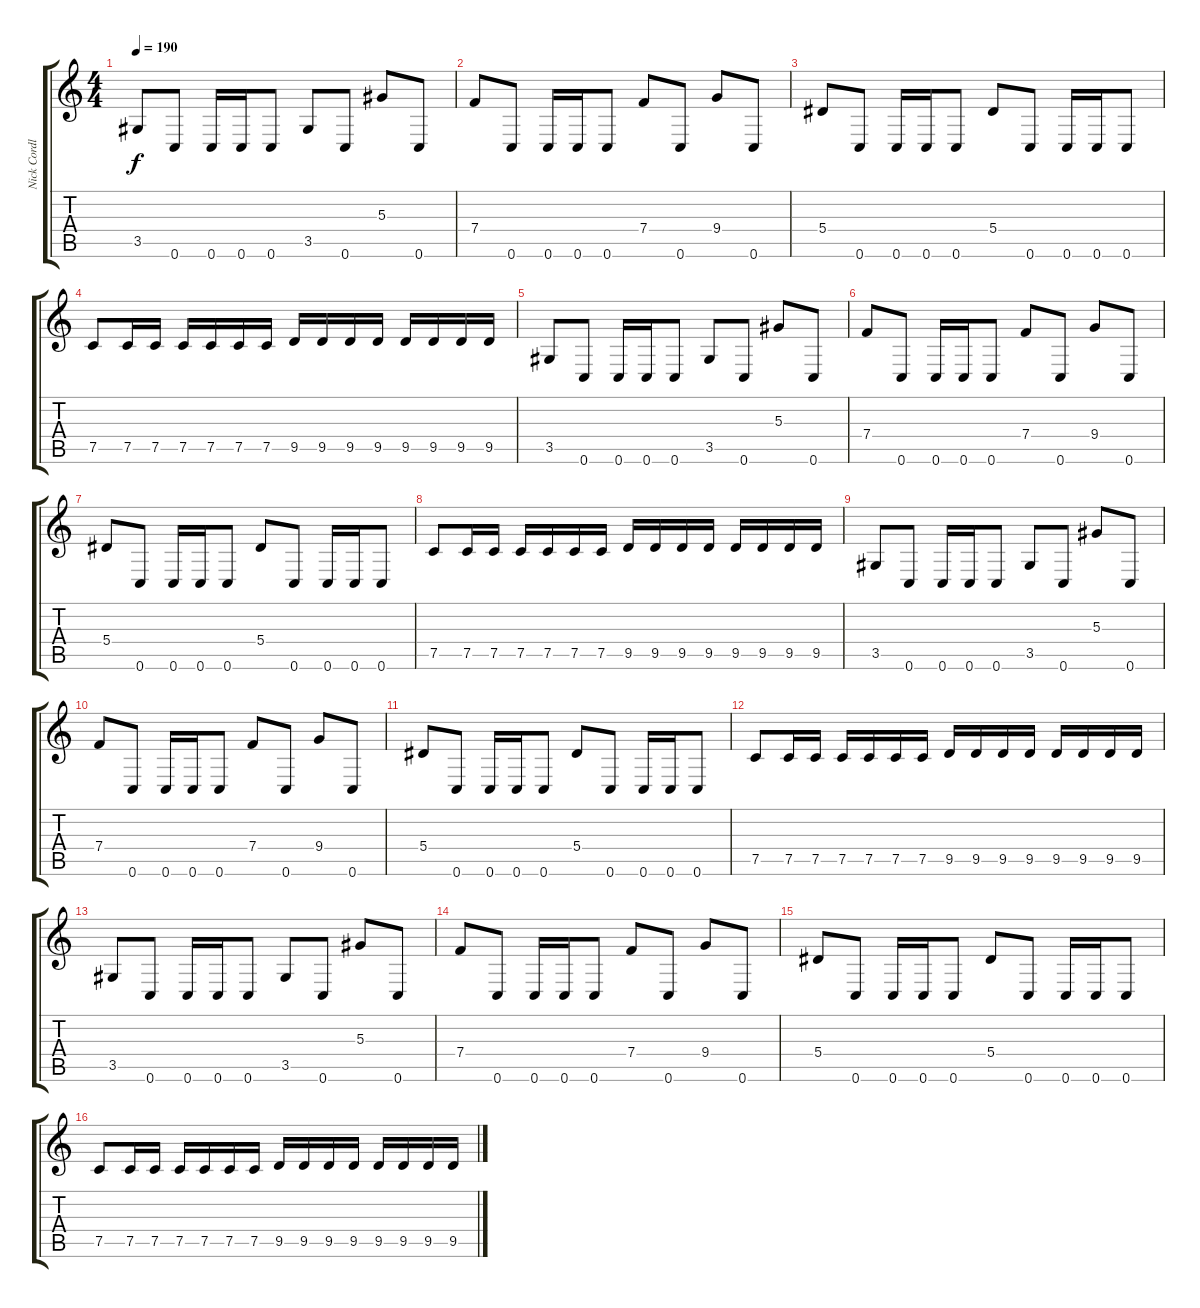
\track ("Nick Cordle" "Nick Cordl") {instrument distortionguitar}
\staff {score tabs}
\tuning (C4 G3 Eb3 Bb2 F2 C2) {hide}
\ts (4 4)
\tempo 190
\clef g2
\ks c
3.5.8{dy f} 0.6.8 0.6.16 0.6.16 0.6.8 3.5.8 0.6.8 5.3.8 0.6.8 |
7.4.8 0.6.8 0.6.16 0.6.16 0.6.8 7.4.8 0.6.8 9.4.8 0.6.8 |
5.4.8 0.6.8 0.6.16 0.6.16 0.6.8 5.4.8 0.6.8 0.6.16 0.6.16 0.6.8 |
7.5.8 7.5.16 7.5.16 7.5.16 7.5.16 7.5.16 7.5.16 9.5.16 9.5.16 9.5.16 9.5.16 9.5.16 9.5.16 9.5.16 9.5.16 |
3.5.8 0.6.8 0.6.16 0.6.16 0.6.8 3.5.8 0.6.8 5.3.8 0.6.8 |
7.4.8 0.6.8 0.6.16 0.6.16 0.6.8 7.4.8 0.6.8 9.4.8 0.6.8 |
5.4.8 0.6.8 0.6.16 0.6.16 0.6.8 5.4.8 0.6.8 0.6.16 0.6.16 0.6.8 |
7.5.8 7.5.16 7.5.16 7.5.16 7.5.16 7.5.16 7.5.16 9.5.16 9.5.16 9.5.16 9.5.16 9.5.16 9.5.16 9.5.16 9.5.16 |
3.5.8 0.6.8 0.6.16 0.6.16 0.6.8 3.5.8 0.6.8 5.3.8 0.6.8 |
7.4.8 0.6.8 0.6.16 0.6.16 0.6.8 7.4.8 0.6.8 9.4.8 0.6.8 |
5.4.8 0.6.8 0.6.16 0.6.16 0.6.8 5.4.8 0.6.8 0.6.16 0.6.16 0.6.8 |
7.5.8 7.5.16 7.5.16 7.5.16 7.5.16 7.5.16 7.5.16 9.5.16 9.5.16 9.5.16 9.5.16 9.5.16 9.5.16 9.5.16 9.5.16 |
3.5.8 0.6.8 0.6.16 0.6.16 0.6.8 3.5.8 0.6.8 5.3.8 0.6.8 |
7.4.8 0.6.8 0.6.16 0.6.16 0.6.8 7.4.8 0.6.8 9.4.8 0.6.8 |
5.4.8 0.6.8 0.6.16 0.6.16 0.6.8 5.4.8 0.6.8 0.6.16 0.6.16 0.6.8 |
7.5.8 7.5.16 7.5.16 7.5.16 7.5.16 7.5.16 7.5.16 9.5.16 9.5.16 9.5.16 9.5.16 9.5.16 9.5.16 9.5.16 9.5.16
